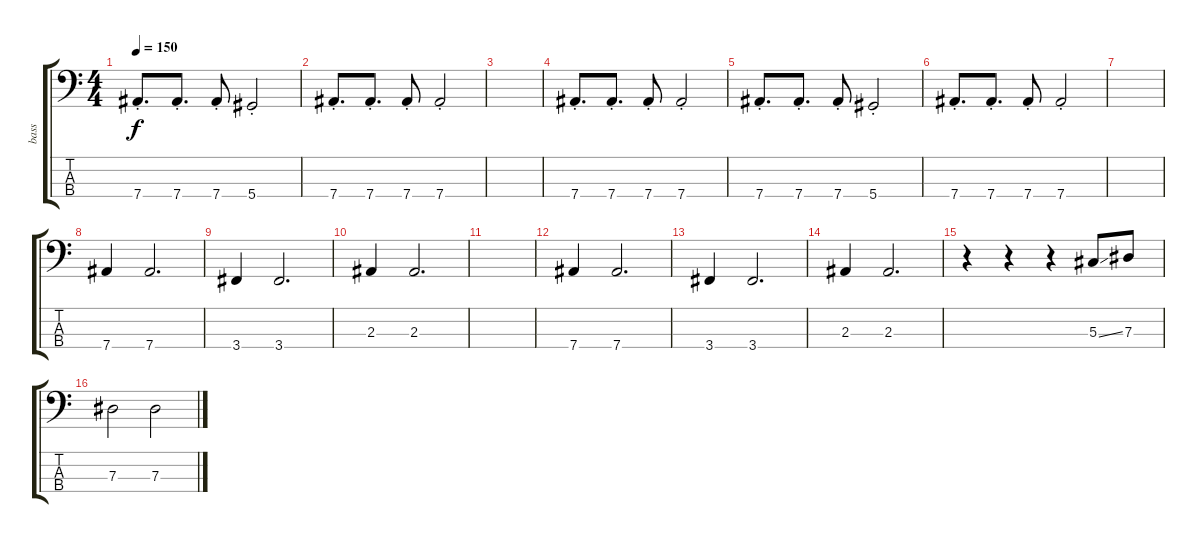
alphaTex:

\track ("bass" "bass") {instrument electricbassfinger}
\staff {score tabs}
\tuning (Gb2 Db2 Ab1 Eb1) {hide}
\ts (4 4)
\tempo 150
\clef f4
\ks c
7.4{st}.8{d dy f} 7.4{st}.8{d} 7.4{st}.8 5.4{st}.2 |
7.4{st}.8{d} 7.4{st}.8{d} 7.4{st}.8 7.4{st}.2 |
|
7.4{st}.8{d} 7.4{st}.8{d} 7.4{st}.8 7.4{st}.2 |
7.4{st}.8{d} 7.4{st}.8{d} 7.4{st}.8 5.4{st}.2 |
7.4{st}.8{d} 7.4{st}.8{d} 7.4{st}.8 7.4{st}.2 |
|
7.4.4 7.4.2{d} |
3.4.4 3.4.2{d} |
2.3.4 2.3.2{d} |
|
7.4.4 7.4.2{d} |
3.4.4 3.4.2{d} |
2.3.4 2.3.2{d} |
r.4 r.4 r.4 5.3{ss}.8 7.3.8 |
7.3.2 7.3.2
